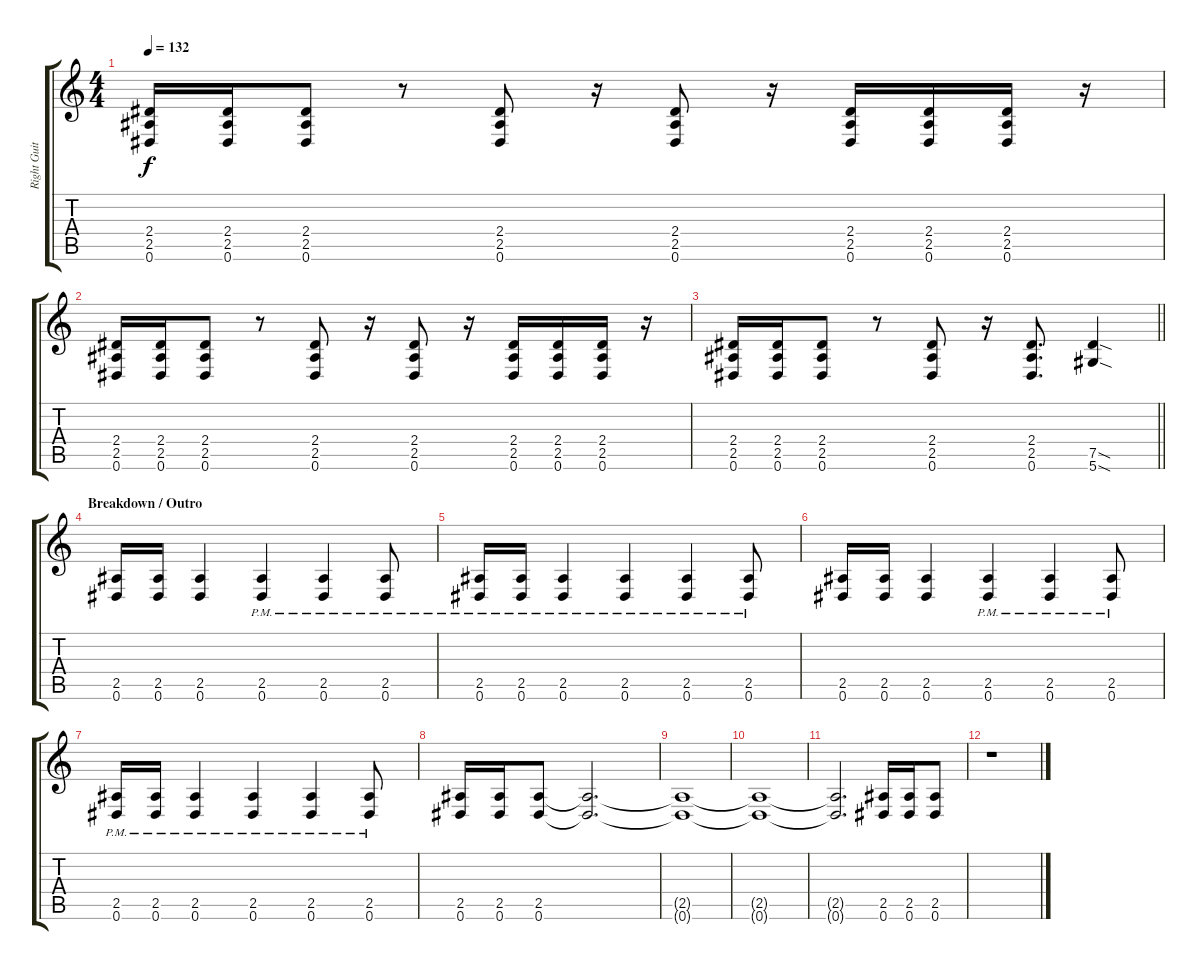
\track ("Right Guitar" "Right Guit") {instrument distortionguitar}
\staff {score tabs}
\tuning (Eb4 Bb3 Gb3 Db3 Ab2 Eb2) {hide}
\ts (4 4)
\tempo 132
\clef g2
\ks c
(2.4 2.5 0.6).16{dy f} (2.4 2.5 0.6).16 (2.4 2.5 0.6).8 r.8 (2.4 2.5 0.6).8 r.16 (2.4 2.5 0.6).8 r.16 (2.4 2.5 0.6).16 (2.4 2.5 0.6).16 (2.4 2.5 0.6).16 r.16 |
(2.4 2.5 0.6).16 (2.4 2.5 0.6).16 (2.4 2.5 0.6).8 r.8 (2.4 2.5 0.6).8 r.16 (2.4 2.5 0.6).8 r.16 (2.4 2.5 0.6).16 (2.4 2.5 0.6).16 (2.4 2.5 0.6).16 r.16 |
\barLineRight lightlight
(2.4 2.5 0.6).16 (2.4 2.5 0.6).16 (2.4 2.5 0.6).8 r.8 (2.4 2.5 0.6).8 r.16 (2.4 2.5 0.6).8{d} (7.5{sod} 5.6{sod}).4 |
\section ("" "Breakdown / Outro")
(2.5 0.6).16 (2.5 0.6).16 (2.5 0.6).4 (2.5{pm} 0.6{pm}).4 (2.5{pm} 0.6{pm}).4 (2.5{pm} 0.6{pm}).8 |
(2.5{pm} 0.6{pm}).16 (2.5{pm} 0.6{pm}).16 (2.5{pm} 0.6{pm}).4 (2.5{pm} 0.6{pm}).4 (2.5{pm} 0.6{pm}).4 (2.5{pm} 0.6{pm}).8 |
(2.5 0.6).16 (2.5 0.6).16 (2.5 0.6).4 (2.5{pm} 0.6{pm}).4 (2.5{pm} 0.6{pm}).4 (2.5{pm} 0.6{pm}).8 |
(2.5{pm} 0.6{pm}).16 (2.5{pm} 0.6{pm}).16 (2.5{pm} 0.6{pm}).4 (2.5{pm} 0.6{pm}).4 (2.5{pm} 0.6{pm}).4 (2.5{pm} 0.6{pm}).8 |
(2.5 0.6).16 (2.5 0.6).16 (2.5 0.6).8 (2.5{t} 0.6{t}).2{d} |
(2.5{t} 0.6{t}).1 |
(2.5{t} 0.6{t}).1 |
(2.5{t} 0.6{t}).2{d} (2.5 0.6).16 (2.5 0.6).16 (2.5 0.6).8 |
r.1
